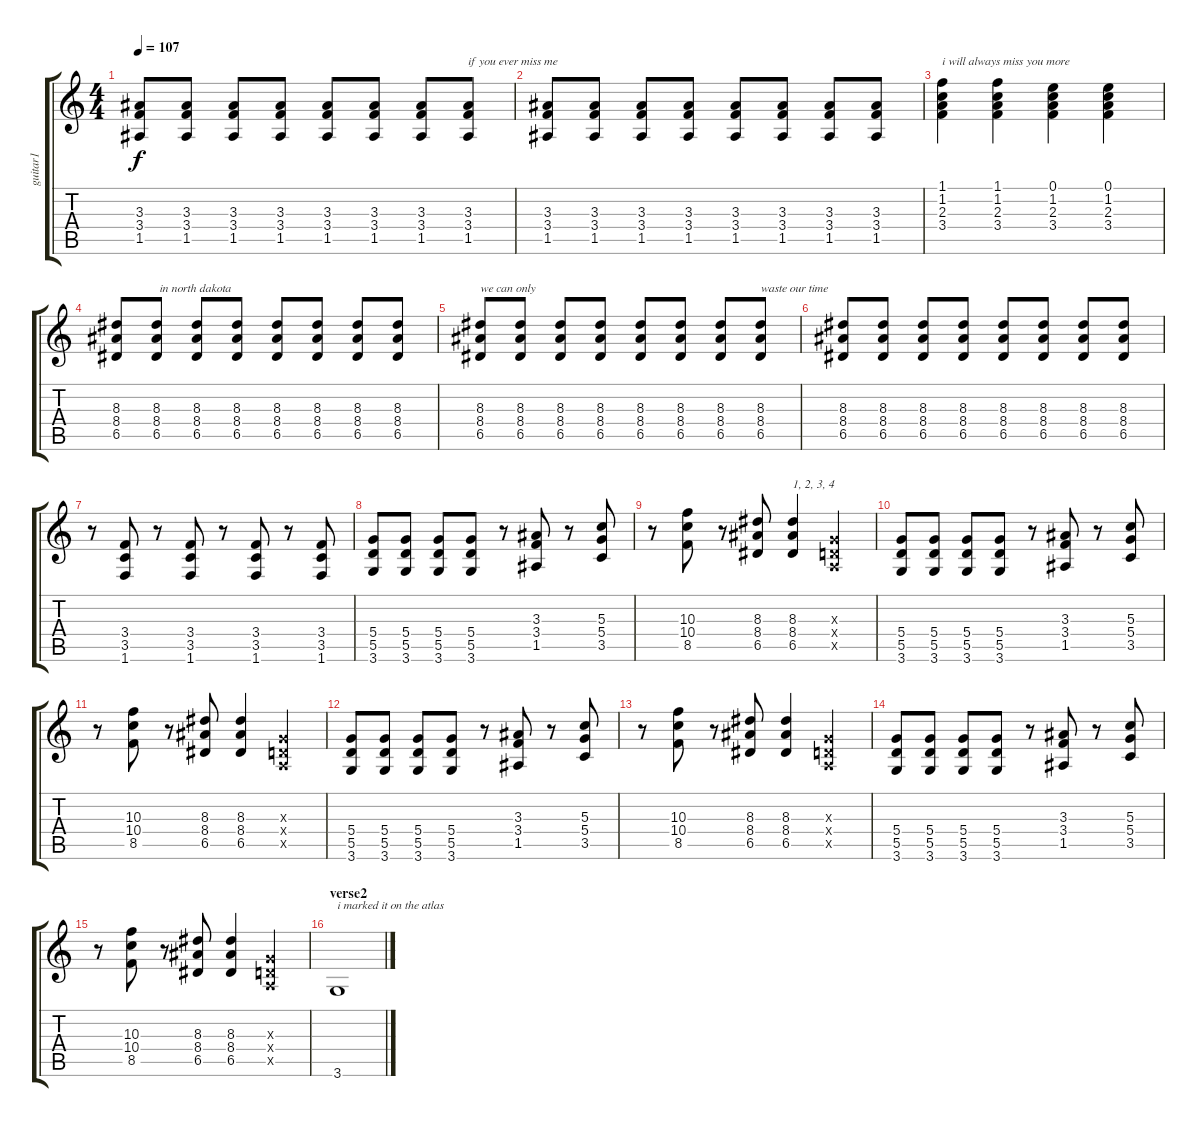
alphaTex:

\track ("guitar1" "guitar1") {instrument distortionguitar}
\staff {score tabs}
\tuning (E4 B3 G3 D3 A2 E2) {hide}
\ts (4 4)
\tempo 107
\clef g2
\ks c
(3.3 3.4 1.5).8{dy f} (3.3 3.4 1.5).8 (3.3 3.4 1.5).8 (3.3 3.4 1.5).8 (3.3 3.4 1.5).8 (3.3 3.4 1.5).8 (3.3 3.4 1.5).8 (3.3 3.4 1.5).8{txt "if you ever miss me"} |
(3.3 3.4 1.5).8 (3.3 3.4 1.5).8 (3.3 3.4 1.5).8 (3.3 3.4 1.5).8 (3.3 3.4 1.5).8 (3.3 3.4 1.5).8 (3.3 3.4 1.5).8 (3.3 3.4 1.5).8 |
(1.1 1.2 2.3 3.4).4{txt "i will always miss you more"} (1.1 1.2 2.3 3.4).4 (0.1 1.2 2.3 3.4).4 (0.1 1.2 2.3 3.4).4 |
(8.3 8.4 6.5).8 (8.3 8.4 6.5).8{txt " in north dakota "} (8.3 8.4 6.5).8 (8.3 8.4 6.5).8 (8.3 8.4 6.5).8 (8.3 8.4 6.5).8 (8.3 8.4 6.5).8 (8.3 8.4 6.5).8 |
(8.3 8.4 6.5).8{txt "we can only"} (8.3 8.4 6.5).8 (8.3 8.4 6.5).8 (8.3 8.4 6.5).8 (8.3 8.4 6.5).8 (8.3 8.4 6.5).8 (8.3 8.4 6.5).8 (8.3 8.4 6.5).8{txt "waste our time"} |
(8.3 8.4 6.5).8 (8.3 8.4 6.5).8 (8.3 8.4 6.5).8 (8.3 8.4 6.5).8 (8.3 8.4 6.5).8 (8.3 8.4 6.5).8 (8.3 8.4 6.5).8 (8.3 8.4 6.5).8 |
r.8 (3.4 3.5 1.6).8 r.8 (3.4 3.5 1.6).8 r.8 (3.4 3.5 1.6).8 r.8 (3.4 3.5 1.6).8 |
(5.4 5.5 3.6).8 (5.4 5.5 3.6).8 (5.4 5.5 3.6).8 (5.4 5.5 3.6).8 r.8 (3.3 3.4 1.5).8 r.8 (5.3 5.4 3.5).8 |
r.8 (10.3 10.4 8.5).8 r.8 (8.3 8.4 6.5).8 (8.3 8.4 6.5).4{txt "1, 2, 3, 4"} (0.3{x} 0.4{x} 0.5{x}).4 |
(5.4 5.5 3.6).8 (5.4 5.5 3.6).8 (5.4 5.5 3.6).8 (5.4 5.5 3.6).8 r.8 (3.3 3.4 1.5).8 r.8 (5.3 5.4 3.5).8 |
r.8 (10.3 10.4 8.5).8 r.8 (8.3 8.4 6.5).8 (8.3 8.4 6.5).4 (0.3{x} 0.4{x} 0.5{x}).4 |
(5.4 5.5 3.6).8 (5.4 5.5 3.6).8 (5.4 5.5 3.6).8 (5.4 5.5 3.6).8 r.8 (3.3 3.4 1.5).8 r.8 (5.3 5.4 3.5).8 |
r.8 (10.3 10.4 8.5).8 r.8 (8.3 8.4 6.5).8 (8.3 8.4 6.5).4 (0.3{x} 0.4{x} 0.5{x}).4 |
(5.4 5.5 3.6).8 (5.4 5.5 3.6).8 (5.4 5.5 3.6).8 (5.4 5.5 3.6).8 r.8 (3.3 3.4 1.5).8 r.8 (5.3 5.4 3.5).8 |
r.8 (10.3 10.4 8.5).8 r.8 (8.3 8.4 6.5).8 (8.3 8.4 6.5).4 (0.3{x} 0.4{x} 0.5{x}).4 |
\section ("" "verse2")
3.6.1{txt "i marked it on the atlas"}
